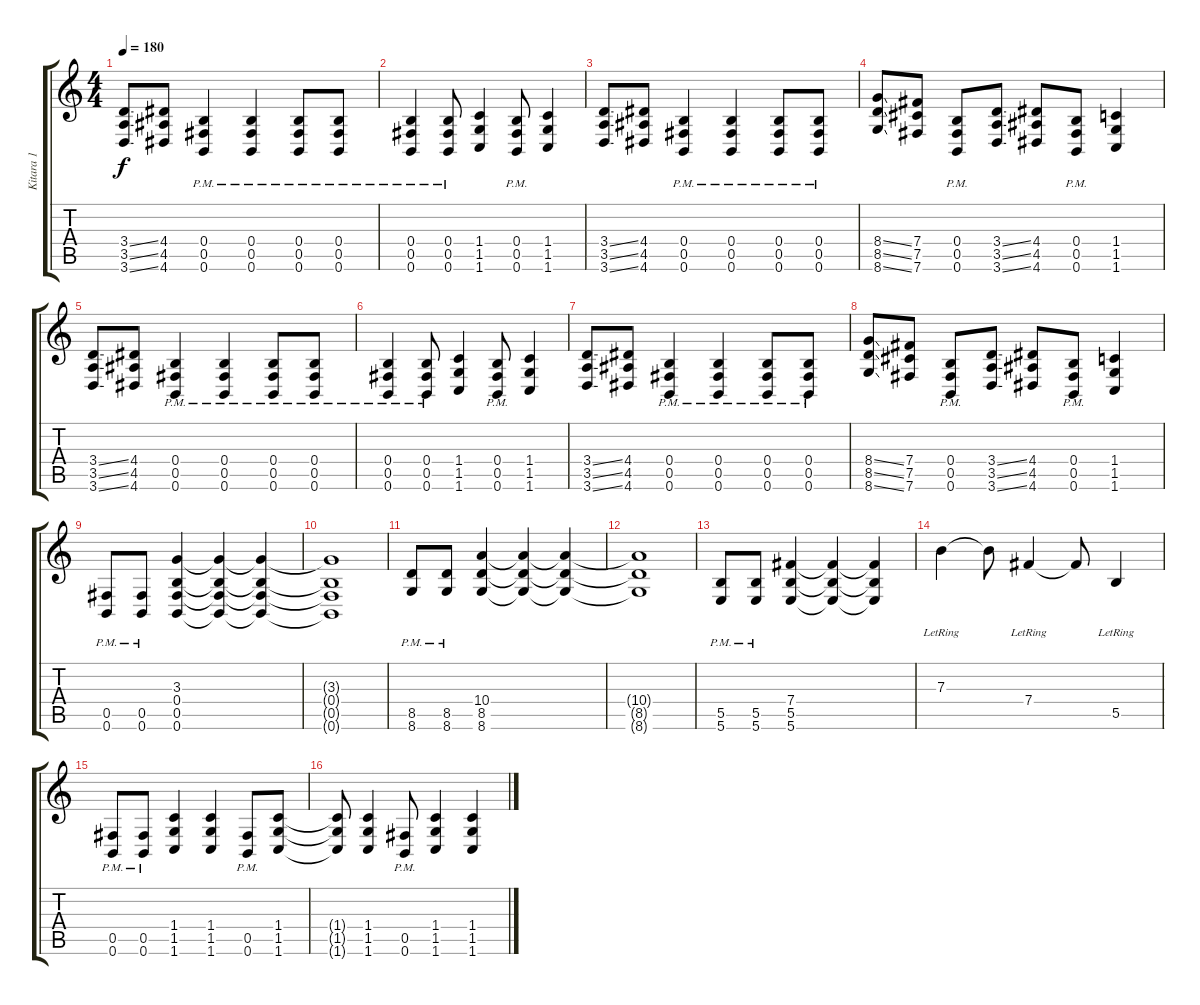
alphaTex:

\track ("Kitara 1" "Kitara 1") {instrument distortionguitar}
\staff {score tabs}
\tuning (Db4 Ab3 E3 B2 Gb2 B1) {hide}
\ts (4 4)
\tempo 180
\clef g2
\ks c
(3.4{ss} 3.5{ss} 3.6{ss}).8{dy f} (4.4 4.5 4.6).8 (0.4{pm} 0.5{pm} 0.6{pm}).4 (0.4{pm} 0.5{pm} 0.6{pm}).4 (0.4{pm} 0.5{pm} 0.6{pm}).8 (0.4{pm} 0.5{pm} 0.6{pm}).8 |
(0.4{pm} 0.5{pm} 0.6{pm}).4 (0.4{pm} 0.5{pm} 0.6{pm}).8 (1.4 1.5 1.6).4 (0.4{pm} 0.5{pm} 0.6{pm}).8 (1.4 1.5 1.6).4 |
(3.4{ss} 3.5{ss} 3.6{ss}).8 (4.4 4.5 4.6).8 (0.4{pm} 0.5{pm} 0.6{pm}).4 (0.4{pm} 0.5{pm} 0.6{pm}).4 (0.4{pm} 0.5{pm} 0.6{pm}).8 (0.4{pm} 0.5{pm} 0.6{pm}).8 |
(8.4{ss} 8.5{ss} 8.6{ss}).8 (7.4 7.5 7.6).8 (0.4{pm} 0.5{pm} 0.6{pm}).8 (3.4{ss} 3.5{ss} 3.6{ss}).8 (4.4 4.5 4.6).8 (0.4{pm} 0.5{pm} 0.6{pm}).8 (1.4 1.5 1.6).4 |
(3.4{ss} 3.5{ss} 3.6{ss}).8 (4.4 4.5 4.6).8 (0.4{pm} 0.5{pm} 0.6{pm}).4 (0.4{pm} 0.5{pm} 0.6{pm}).4 (0.4{pm} 0.5{pm} 0.6{pm}).8 (0.4{pm} 0.5{pm} 0.6{pm}).8 |
(0.4{pm} 0.5{pm} 0.6{pm}).4 (0.4{pm} 0.5{pm} 0.6{pm}).8 (1.4 1.5 1.6).4 (0.4{pm} 0.5{pm} 0.6{pm}).8 (1.4 1.5 1.6).4 |
(3.4{ss} 3.5{ss} 3.6{ss}).8 (4.4 4.5 4.6).8 (0.4{pm} 0.5{pm} 0.6{pm}).4 (0.4{pm} 0.5{pm} 0.6{pm}).4 (0.4{pm} 0.5{pm} 0.6{pm}).8 (0.4{pm} 0.5{pm} 0.6{pm}).8 |
(8.4{ss} 8.5{ss} 8.6{ss}).8 (7.4 7.5 7.6).8 (0.4{pm} 0.5{pm} 0.6{pm}).8 (3.4{ss} 3.5{ss} 3.6{ss}).8 (4.4 4.5 4.6).8 (0.4{pm} 0.5{pm} 0.6{pm}).8 (1.4 1.5 1.6).4 |
(0.5{pm} 0.6{pm}).8 (0.5{pm} 0.6{pm}).8 (3.3 0.4 0.5 0.6).4 (3.3{t} 0.4{t} 0.5{t} 0.6{t}).4 (3.3{t} 0.4{t} 0.5{t} 0.6{t}).4 |
(3.3{t} 0.4{t} 0.5{t} 0.6{t}).1 |
(8.5{pm} 8.6{pm}).8 (8.5{pm} 8.6{pm}).8 (10.4 8.5 8.6).4 (10.4{t} 8.5{t} 8.6{t}).4 (10.4{t} 8.5{t} 8.6{t}).4 |
(10.4{t} 8.5{t} 8.6{t}).1 |
(5.5{pm} 5.6{pm}).8 (5.5{pm} 5.6{pm}).8 (7.4 5.5 5.6).4 (7.4{t} 5.5{t} 5.6{t}).4 (7.4{t} 5.5{t} 5.6{t}).4 |
7.3{lr}.4 7.3{t}.8 7.4{lr}.4 7.4{t}.8 5.5{lr}.4 |
(0.5{pm} 0.6{pm}).8 (0.5{pm} 0.6{pm}).8 (1.4 1.5 1.6).4 (1.4 1.5 1.6).4 (0.5{pm} 0.6{pm}).8 (1.4 1.5 1.6).8 |
(1.4{t} 1.5{t} 1.6{t}).8 (1.4 1.5 1.6).4 (0.5{pm} 0.6{pm}).8 (1.4 1.5 1.6).4 (1.4 1.5 1.6).4
